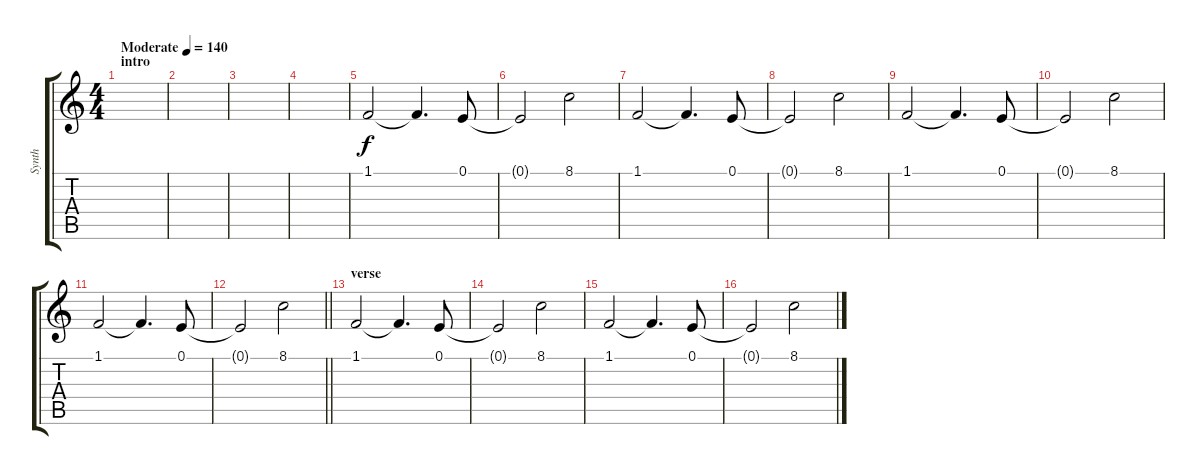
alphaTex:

\track ("Synth" "Synth") {instrument pad2warm}
\staff {score tabs}
\tuning (E4 B3 G3 D3 A2 E2) {hide}
\ts (4 4)
\section ("" "intro")
\tempo (140 "Moderate")
\clef g2
\ks c
|
|
|
|
1.1.2 1.1{t}.4{d} 0.1.8 |
0.1{t}.2 8.1.2 |
1.1.2 1.1{t}.4{d} 0.1.8 |
0.1{t}.2 8.1.2 |
1.1.2 1.1{t}.4{d} 0.1.8 |
0.1{t}.2 8.1.2 |
1.1.2 1.1{t}.4{d} 0.1.8 |
\barLineRight lightlight
0.1{t}.2 8.1.2 |
\section ("" "verse")
1.1.2 1.1{t}.4{d} 0.1.8 |
0.1{t}.2 8.1.2 |
1.1.2 1.1{t}.4{d} 0.1.8 |
0.1{t}.2 8.1.2
